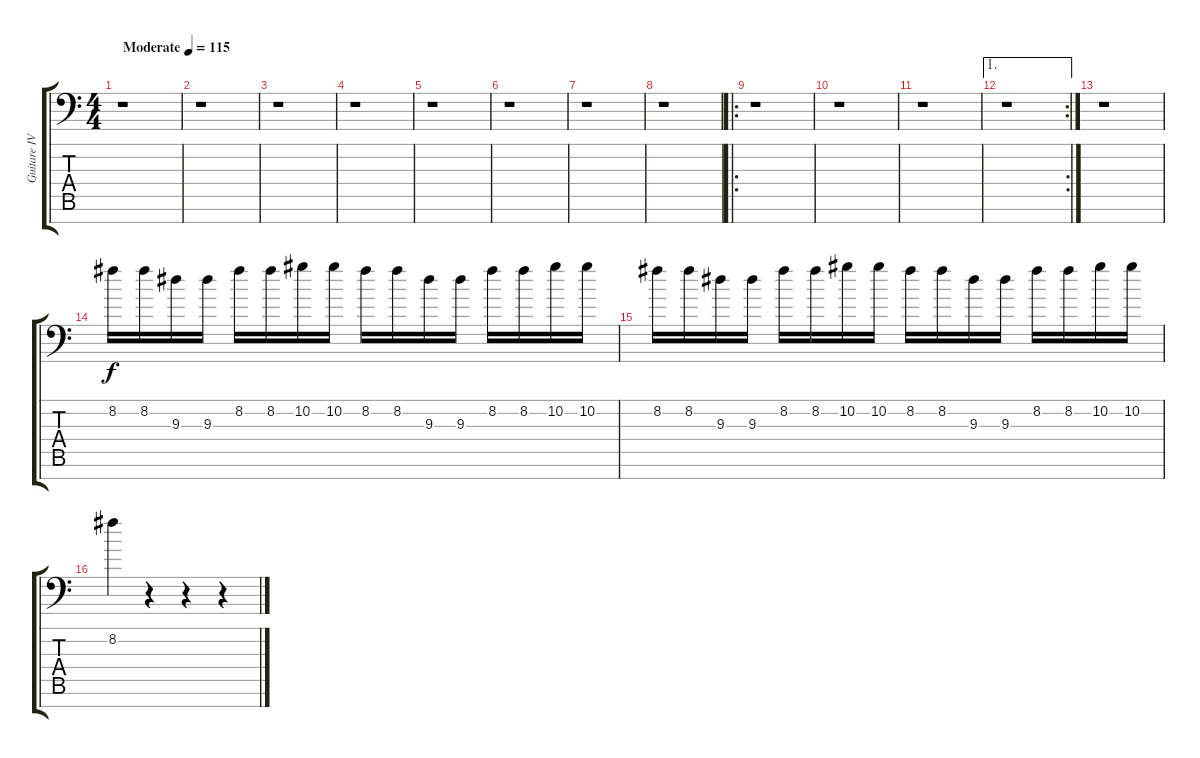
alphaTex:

\track ("Guitare IV" "Guitare IV") {instrument overdrivenguitar}
\staff {score tabs}
\tuning (Eb4 Bb3 Gb3 Db3 Ab2 Eb2 Bb1) {hide}
\ts (4 4)
\tempo (115 "Moderate")
\clef f4
\ks c
r.1{dy f instrument overdrivenguitar} |
r.1 |
r.1 |
r.1 |
r.1 |
r.1 |
r.1 |
r.1 |
\ro
r.1 |
r.1 |
r.1 |
\ae 1
\rc 2
r.1 |
r.1 |
8.2.16 8.2.16 9.3.16 9.3.16 8.2.16 8.2.16 10.2.16 10.2.16 8.2.16 8.2.16 9.3.16 9.3.16 8.2.16 8.2.16 10.2.16 10.2.16 |
8.2.16 8.2.16 9.3.16 9.3.16 8.2.16 8.2.16 10.2.16 10.2.16 8.2.16 8.2.16 9.3.16 9.3.16 8.2.16 8.2.16 10.2.16 10.2.16 |
8.2.4 r.4 r.4 r.4
